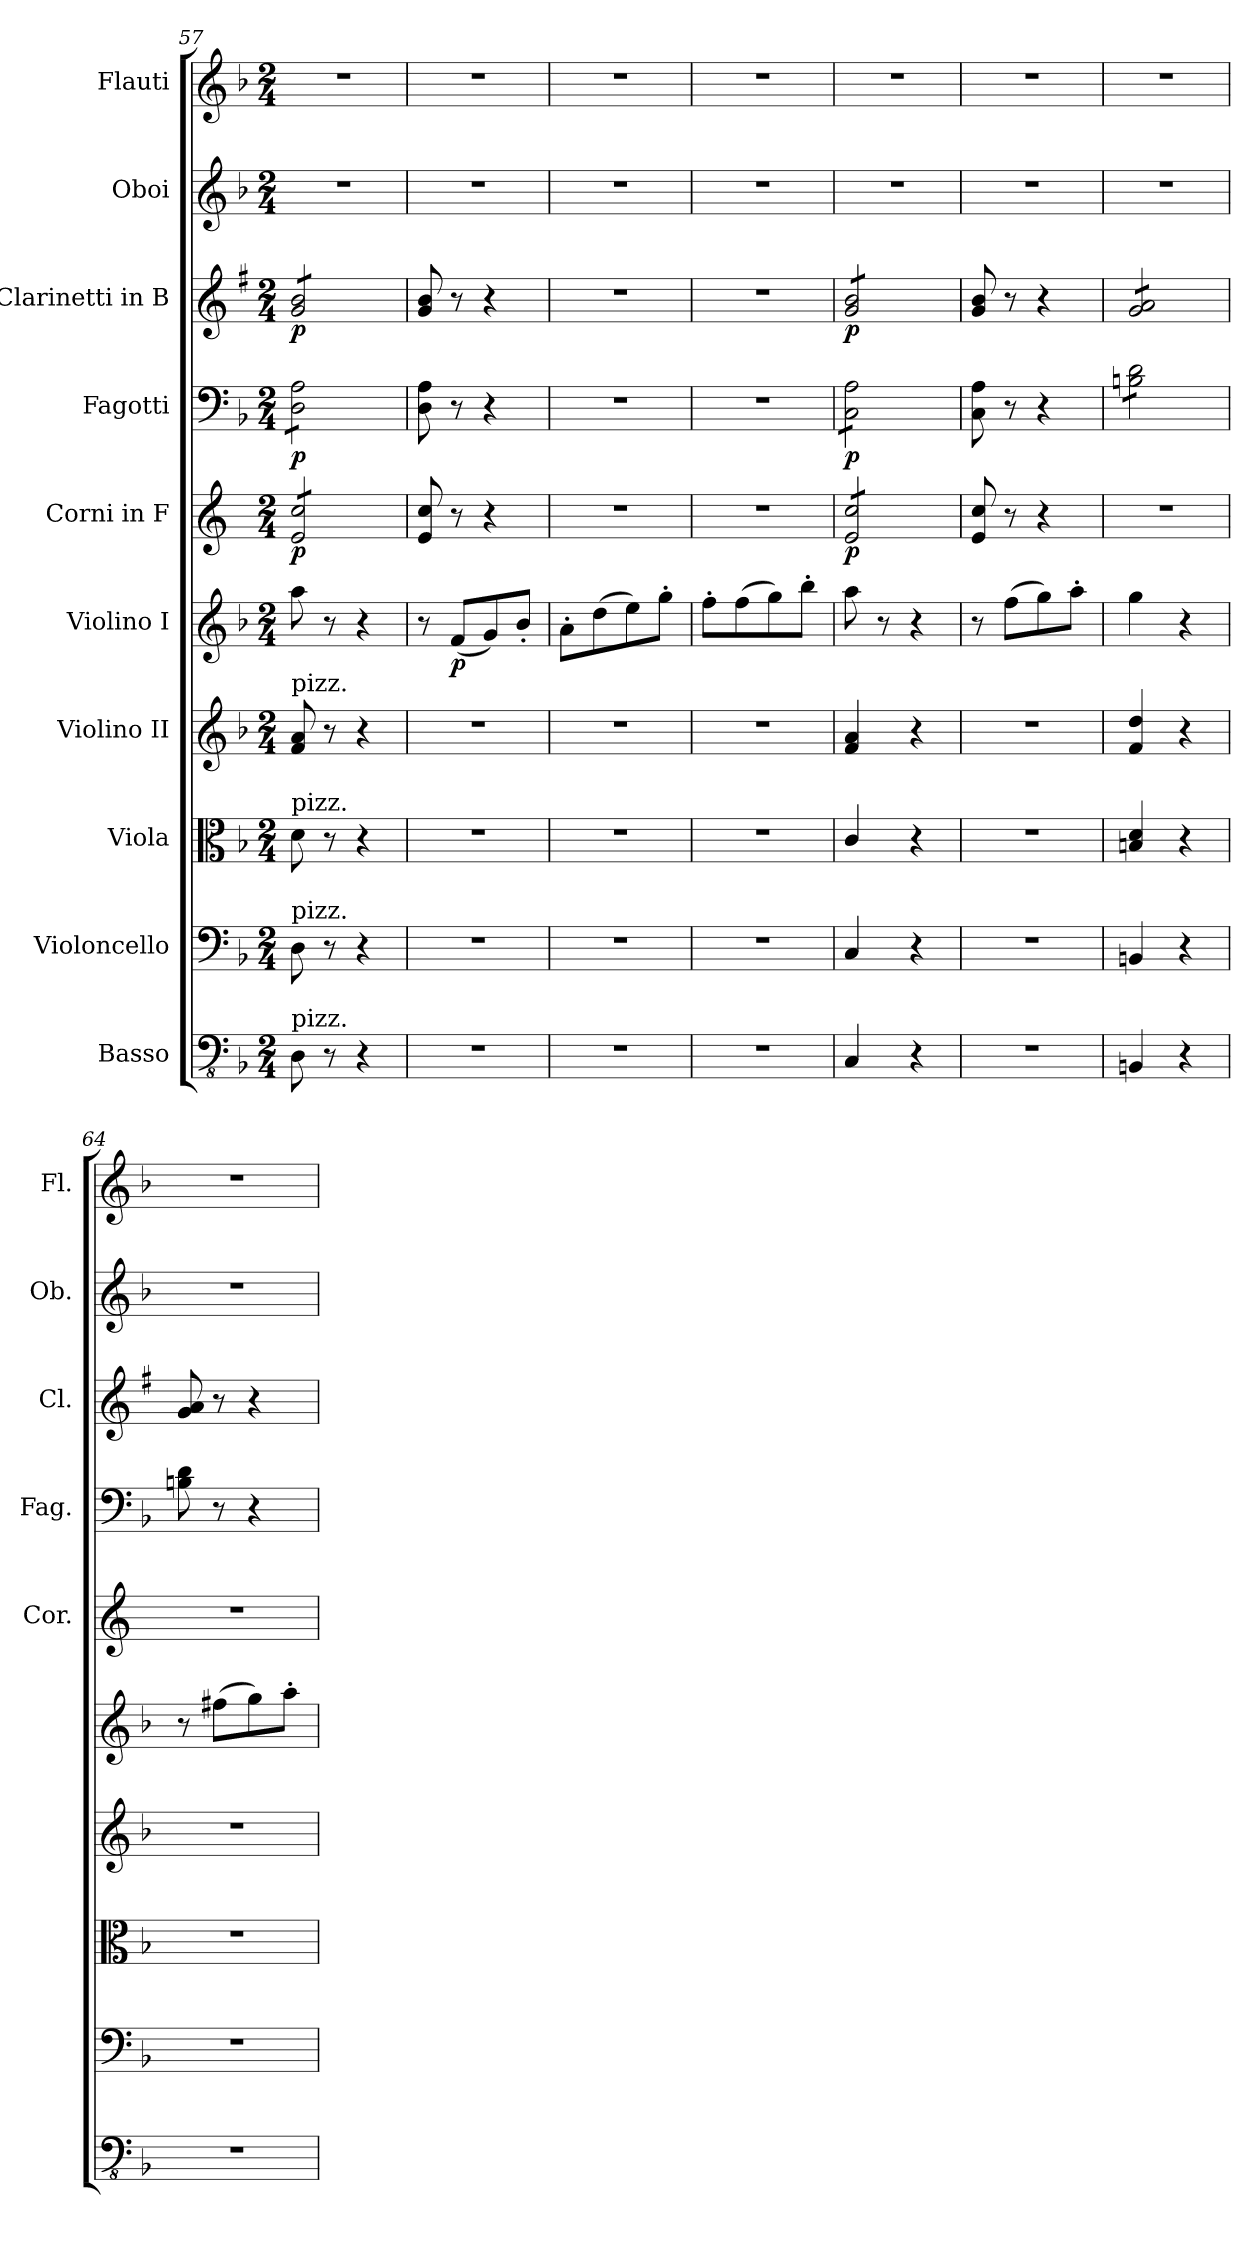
**kern	**kern	**kern	**kern	**kern	**dynam	**kern	**dynam	**kern	**dynam	**kern	**dynam	**kern	**kern
*part10	*part9	*part8	*part7	*part6	*part6	*part5	*part5	*part4	*part4	*part3	*part3	*part2	*part1
*staff10	*staff9	*staff8	*staff7	*staff6	*staff6	*staff5	*staff5	*staff4	*staff4	*staff3	*staff3	*staff2	*staff1
*I"Basso	*I"Violoncello	*I"Viola	*I"Violino II	*I"Violino I	*	*I"Corni in F	*	*I"Fagotti	*	*I"Clarinetti in B	*	*I"Oboi	*I"Flauti
*	*	*	*	*	*	*I'Cor.	*	*I'Fag.	*	*I'Cl.	*	*I'Ob.	*I'Fl.
*clefFv4	*clefF4	*clefC3	*clefG2	*clefG2	*	*clefG2	*	*clefF4	*	*clefG2	*	*clefG2	*clefG2
*	*	*	*	*	*	*ITrd4c7	*	*	*	*ITrd1c2	*	*	*
*k[b-]	*k[b-]	*k[b-]	*k[b-]	*k[b-]	*	*k[b-]	*	*k[b-]	*	*k[b-]	*	*k[b-]	*k[b-]
*M2/4	*M2/4	*M2/4	*M2/4	*M2/4	*	*M2/4	*	*M2/4	*	*M2/4	*	*M2/4	*M2/4
=57	=57	=57	=57	=57	=57	=57	=57	=57	=57	=57	=57	=57	=57
!	!	!	!LO:TX:a:t=pizz.	!	!	!	!	!	!	!	!	!	!
!	!	!LO:TX:a:t=pizz.	!	!	!	!	!	!	!	!	!	!	!
!	!LO:TX:a:t=pizz.	!	!	!	!	!	!	!	!	!	!	!	!
!LO:TX:a:t=pizz.	!	!	!	!	!	!	!	!	!	!	!	!	!
!	!	!	!	!	!	!	!LO:DY:b	!	!LO:DY:b	!	!LO:DY:b	!	!
*	*	*	*	*	*	*tremolo	*	*	*	*	*	*	*
*	*	*	*	*	*	*	*	*tremolo	*	*	*	*	*
*	*	*	*	*	*	*	*	*	*	*tremolo	*	*	*
8DD\	8D\	8d\	8f/ 8a/	8aa\	.	12A/ 12f/L	p	12D\ 12A\L	p	12f/ 12a/L	p	2r	2r
.	.	.	.	.	.	12A/ 12f/	.	12D\ 12A\	.	12f/ 12a/	.	.	.
8r	8r	8r	8r	8r	.	.	.	.	.	.	.	.	.
.	.	.	.	.	.	12A/ 12f/	.	12D\ 12A\	.	12f/ 12a/	.	.	.
4r	4r	4r	4r	4r	.	12A/ 12f/	.	12D\ 12A\	.	12f/ 12a/	.	.	.
.	.	.	.	.	.	12A/ 12f/	.	12D\ 12A\	.	12f/ 12a/	.	.	.
.	.	.	.	.	.	12A/ 12f/J	.	12D\ 12A\J	.	12f/ 12a/J	.	.	.
*	*	*	*	*	*	*	*	*	*	*Xtremolo	*	*	*
*	*	*	*	*	*	*	*	*Xtremolo	*	*	*	*	*
*	*	*	*	*	*	*Xtremolo	*	*	*	*	*	*	*
=58	=58	=58	=58	=58	=58	=58	=58	=58	=58	=58	=58	=58	=58
2r	2r	2r	2r	8r	.	8A/ 8f/	.	8D\ 8A\	.	8f/ 8a/	.	2r	2r
!	!	!	!	!	!LO:DY:b	!	!	!	!	!	!	!	!
.	.	.	.	(8f/L	p	8r	.	8r	.	8r	.	.	.
.	.	.	.	8g/)	.	4r	.	4r	.	4r	.	.	.
.	.	.	.	8b-'/J	.	.	.	.	.	.	.	.	.
=59	=59	=59	=59	=59	=59	=59	=59	=59	=59	=59	=59	=59	=59
2r	2r	2r	2r	8a'\L	.	2r	.	2r	.	2r	.	2r	2r
.	.	.	.	(8dd\	.	.	.	.	.	.	.	.	.
.	.	.	.	8ee\)	.	.	.	.	.	.	.	.	.
.	.	.	.	8gg'\J	.	.	.	.	.	.	.	.	.
=60	=60	=60	=60	=60	=60	=60	=60	=60	=60	=60	=60	=60	=60
2r	2r	2r	2r	8ff'\L	.	2r	.	2r	.	2r	.	2r	2r
.	.	.	.	(8ff\	.	.	.	.	.	.	.	.	.
.	.	.	.	8gg\)	.	.	.	.	.	.	.	.	.
.	.	.	.	8bb-'\J	.	.	.	.	.	.	.	.	.
=61	=61	=61	=61	=61	=61	=61	=61	=61	=61	=61	=61	=61	=61
!	!	!	!	!	!	!	!LO:DY:b	!	!LO:DY:b	!	!LO:DY:b	!	!
*	*	*	*	*	*	*tremolo	*	*	*	*	*	*	*
*	*	*	*	*	*	*	*	*tremolo	*	*	*	*	*
*	*	*	*	*	*	*	*	*	*	*tremolo	*	*	*
4CC/	4C/	4c/	4f/ 4a/	8aa\	.	12A/ 12f/L	p	12C\ 12A\L	p	12f/ 12a/L	p	2r	2r
.	.	.	.	.	.	12A/ 12f/	.	12C\ 12A\	.	12f/ 12a/	.	.	.
.	.	.	.	8r	.	.	.	.	.	.	.	.	.
.	.	.	.	.	.	12A/ 12f/	.	12C\ 12A\	.	12f/ 12a/	.	.	.
4r	4r	4r	4r	4r	.	12A/ 12f/	.	12C\ 12A\	.	12f/ 12a/	.	.	.
.	.	.	.	.	.	12A/ 12f/	.	12C\ 12A\	.	12f/ 12a/	.	.	.
.	.	.	.	.	.	12A/ 12f/J	.	12C\ 12A\J	.	12f/ 12a/J	.	.	.
*	*	*	*	*	*	*	*	*	*	*Xtremolo	*	*	*
*	*	*	*	*	*	*	*	*Xtremolo	*	*	*	*	*
*	*	*	*	*	*	*Xtremolo	*	*	*	*	*	*	*
=62	=62	=62	=62	=62	=62	=62	=62	=62	=62	=62	=62	=62	=62
2r	2r	2r	2r	8r	.	8A/ 8f/	.	8C\ 8A\	.	8f/ 8a/	.	2r	2r
.	.	.	.	(8ff\L	.	8r	.	8r	.	8r	.	.	.
.	.	.	.	8gg\)	.	4r	.	4r	.	4r	.	.	.
.	.	.	.	8aa'\J	.	.	.	.	.	.	.	.	.
=63	=63	=63	=63	=63	=63	=63	=63	=63	=63	=63	=63	=63	=63
*	*	*	*	*	*	*	*	*tremolo	*	*	*	*	*
*	*	*	*	*	*	*	*	*	*	*tremolo	*	*	*
4BBBn/	4BBn/	4Bn/ 4d/	4f/ 4dd/	4gg\	.	2r	.	12Bn\ 12d\L	.	12f/ 12g/L	.	2r	2r
.	.	.	.	.	.	.	.	12Bn\ 12d\	.	12f/ 12g/	.	.	.
.	.	.	.	.	.	.	.	12Bn\ 12d\	.	12f/ 12g/	.	.	.
4r	4r	4r	4r	4r	.	.	.	12Bn\ 12d\	.	12f/ 12g/	.	.	.
.	.	.	.	.	.	.	.	12Bn\ 12d\	.	12f/ 12g/	.	.	.
.	.	.	.	.	.	.	.	12Bn\ 12d\J	.	12f/ 12g/J	.	.	.
*	*	*	*	*	*	*	*	*	*	*Xtremolo	*	*	*
*	*	*	*	*	*	*	*	*Xtremolo	*	*	*	*	*
=64	=64	=64	=64	=64	=64	=64	=64	=64	=64	=64	=64	=64	=64
2r	2r	2r	2r	8r	.	2r	.	8Bn\ 8d\	.	8f/ 8g/	.	2r	2r
.	.	.	.	(8ff#X\L	.	.	.	8r	.	8r	.	.	.
.	.	.	.	8gg\)	.	.	.	4r	.	4r	.	.	.
.	.	.	.	8aa'\J	.	.	.	.	.	.	.	.	.
=	=	=	=	=	=	=	=	=	=	=	=	=	=
*-	*-	*-	*-	*-	*-	*-	*-	*-	*-	*-	*-	*-	*-
